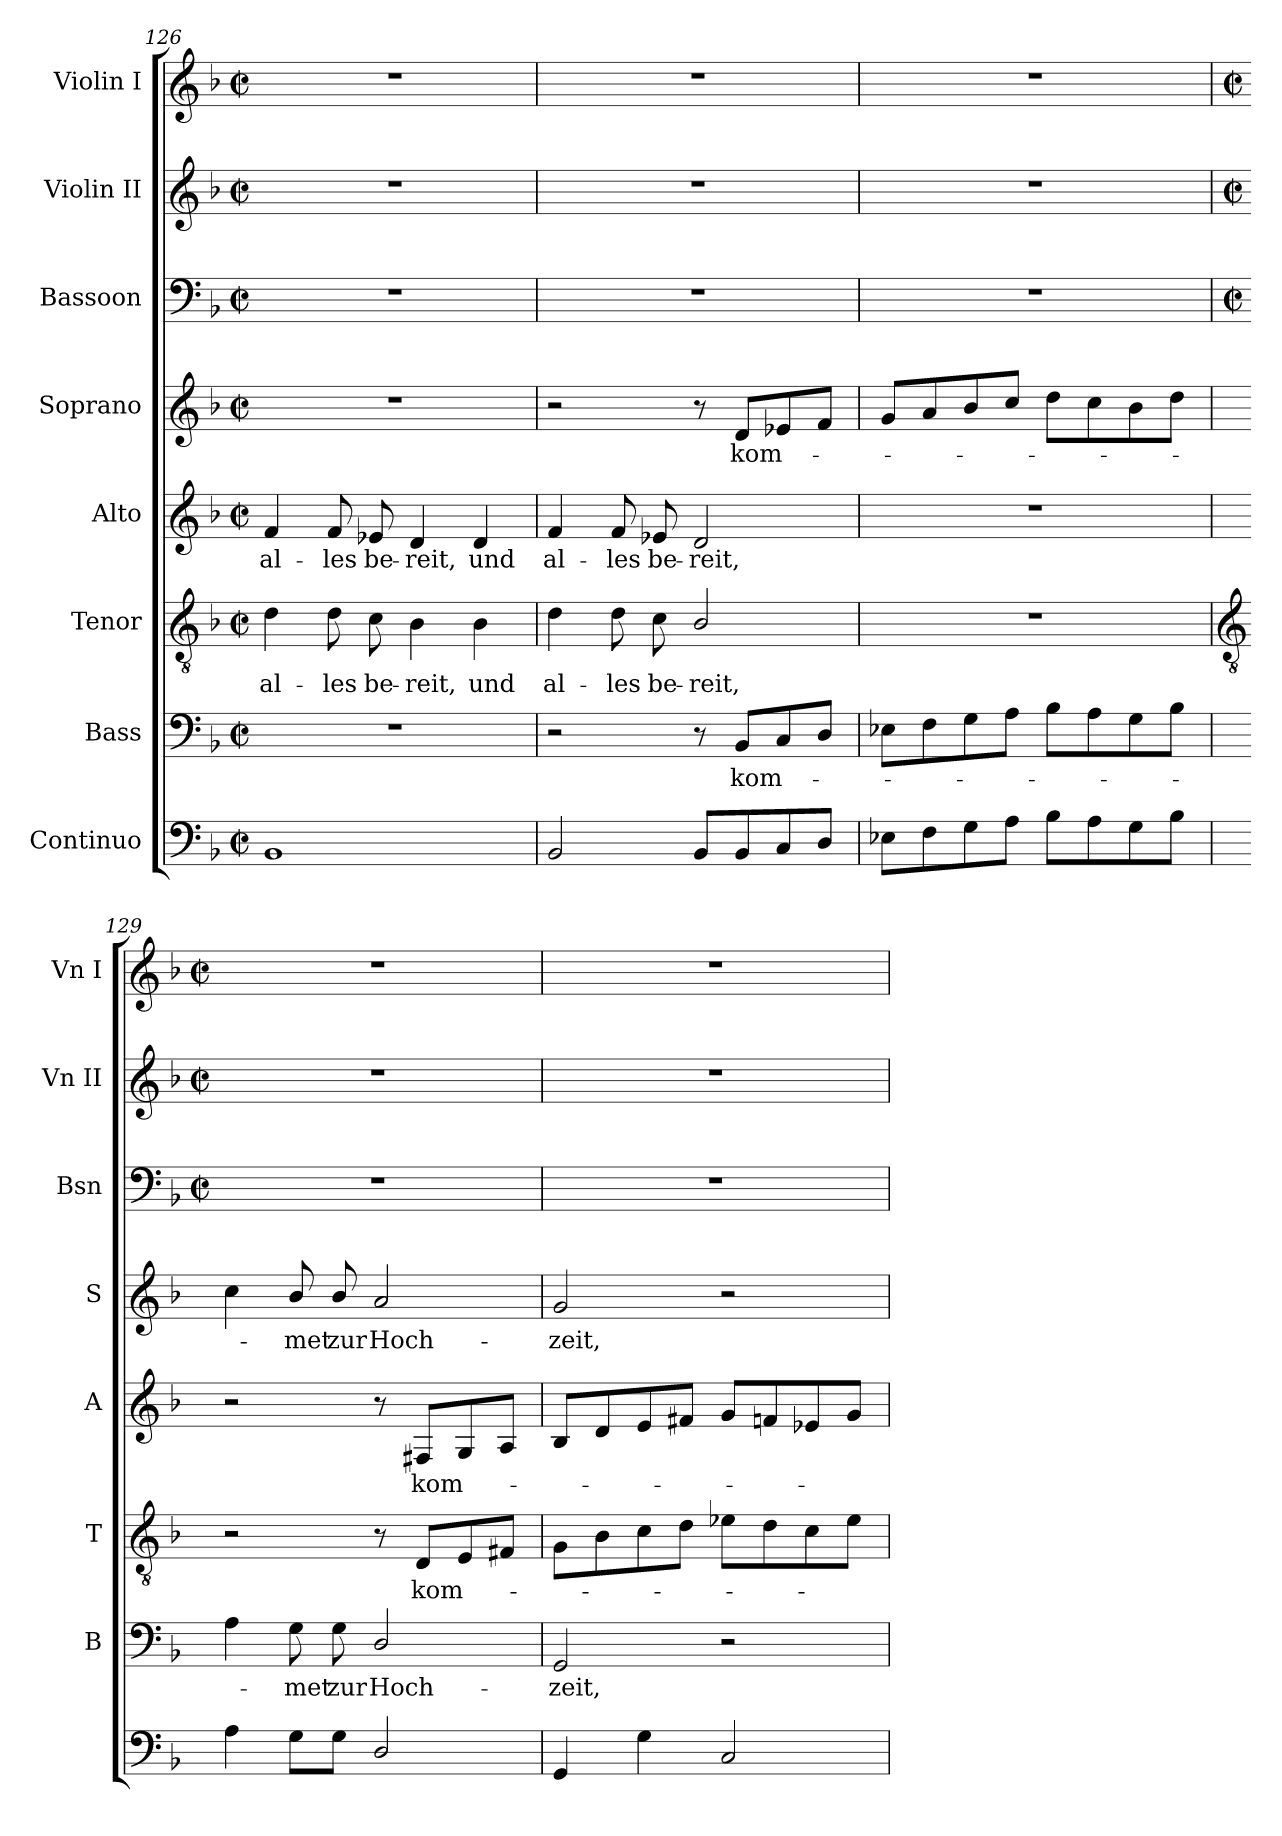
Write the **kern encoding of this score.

**kern	**kern	**text	**kern	**text	**kern	**text	**kern	**text	**kern	**kern	**kern
*part8	*part7	*part7	*part6	*part6	*part5	*part5	*part4	*part4	*part3	*part2	*part1
*staff8	*staff7	*staff7	*staff6	*staff6	*staff5	*staff5	*staff4	*staff4	*staff3	*staff2	*staff1
*I"Continuo	*I"Bass	*	*I"Tenor	*	*I"Alto	*	*I"Soprano	*	*I"Bassoon	*I"Violin II	*I"Violin I
*	*I'B	*	*I'T	*	*I'A	*	*I'S	*	*I'Bsn	*I'Vn II	*I'Vn I
*clefF4	*clefF4	*	*clefGv2	*	*clefG2	*	*clefG2	*	*clefF4	*clefG2	*clefG2
*k[b-]	*k[b-]	*	*k[b-]	*	*k[b-]	*	*k[b-]	*	*k[b-]	*k[b-]	*k[b-]
*F:	*F:	*	*F:	*	*F:	*	*F:	*	*F:	*F:	*F:
*M2/2	*M2/2	*	*M2/2	*	*M2/2	*	*M2/2	*	*M2/2	*M2/2	*M2/2
*met(c|)	*met(c|)	*	*met(c|)	*	*met(c|)	*	*met(c|)	*	*met(c|)	*met(c|)	*met(c|)
=126	=126	=126	=126	=126	=126	=126	=126	=126	=126	=126	=126
!	!	!	!	!LO:LY:b	!	!LO:LY:b	!	!	!	!	!
1BB-	1r	.	4d	al-	4f	al-	1r	.	1r	1r	1r
!	!	!	!	!LO:LY:b	!	!LO:LY:b	!	!	!	!	!
.	.	.	8d	-les	8f	-les	.	.	.	.	.
!	!	!	!	!LO:LY:b	!	!LO:LY:b	!	!	!	!	!
.	.	.	8c	be-	8e-X	be-	.	.	.	.	.
!	!	!	!	!LO:LY:b	!	!LO:LY:b	!	!	!	!	!
.	.	.	4B-	-reit,	4d	-reit,	.	.	.	.	.
!	!	!	!	!LO:LY:b	!	!LO:LY:b	!	!	!	!	!
.	.	.	4B-	und	4d	und	.	.	.	.	.
=127	=127	=127	=127	=127	=127	=127	=127	=127	=127	=127	=127
!	!	!	!	!LO:LY:b	!	!LO:LY:b	!	!	!	!	!
2BB-	2r	.	4d	al-	4f	al-	2r	.	1r	1r	1r
!	!	!	!	!LO:LY:b	!	!LO:LY:b	!	!	!	!	!
.	.	.	8d	-les	8f	-les	.	.	.	.	.
!	!	!	!	!LO:LY:b	!	!LO:LY:b	!	!	!	!	!
.	.	.	8c	be-	8e-X	be-	.	.	.	.	.
!	!	!	!	!LO:LY:b	!	!LO:LY:b	!	!	!	!	!
8BB-L	8r	.	2B-/	-reit,	2d	-reit,	8r	.	.	.	.
!	!	!LO:LY:b	!	!	!	!	!	!LO:LY:b	!	!	!
8BB-	8BB-L	kom-	.	.	.	.	8dL	kom-	.	.	.
8C	8C	.	.	.	.	.	8e-X	.	.	.	.
8DJ	8DJ	.	.	.	.	.	8fJ	.	.	.	.
=128	=128	=128	=128	=128	=128	=128	=128	=128	=128	=128	=128
8E-XL	8E-XL	.	1r	.	1r	.	8gL	.	1r	1r	1r
8F	8F	.	.	.	.	.	8a	.	.	.	.
8G	8G	.	.	.	.	.	8b-	.	.	.	.
8AJ	8AJ	.	.	.	.	.	8ccJ	.	.	.	.
8B-L	8B-L	.	.	.	.	.	8ddL	.	.	.	.
8A	8A	.	.	.	.	.	8cc	.	.	.	.
8G	8G	.	.	.	.	.	8b-	.	.	.	.
8B-J	8B-J	.	.	.	.	.	8ddJ	.	.	.	.
!!LO:LB:g=z
=129	=129	=129	=129	=129	=129	=129	=129	=129	=129	=129	=129
*	*	*	*clefGv2	*	*	*	*	*	*	*	*
*	*	*	*	*	*	*	*	*	*M2/2	*M2/2	*M2/2
*	*	*	*	*	*	*	*	*	*met(c|)	*met(c|)	*met(c|)
4A	4A	.	2r	.	2r	.	4cc	.	1r	1r	1r
!	!	!LO:LY:b	!	!	!	!	!	!LO:LY:b	!	!	!
8GL	8G	met	.	.	.	.	8b-/	met	.	.	.
!	!	!LO:LY:b	!	!	!	!	!	!LO:LY:b	!	!	!
8GJ	8G	zur	.	.	.	.	8b-/	zur	.	.	.
!	!	!LO:LY:b	!	!	!	!	!	!LO:LY:b	!	!	!
2D/	2D/	Hoch-	8r	.	8r	.	2a	Hoch-	.	.	.
!	!	!	!	!LO:LY:b	!	!LO:LY:b	!	!	!	!	!
.	.	.	8DL	kom-	8F#XL	kom-	.	.	.	.	.
.	.	.	8E	.	8G	.	.	.	.	.	.
.	.	.	8F#XJ	.	8AJ	.	.	.	.	.	.
=130	=130	=130	=130	=130	=130	=130	=130	=130	=130	=130	=130
!	!	!LO:LY:b	!	!	!	!	!	!LO:LY:b	!	!	!
4GG	2GG	-zeit,	8GL	.	8B-L	.	2g	-zeit,	1r	1r	1r
.	.	.	8B-	.	8d	.	.	.	.	.	.
4G	.	.	8c	.	8e	.	.	.	.	.	.
.	.	.	8dJ	.	8f#XJ	.	.	.	.	.	.
2C	2r	.	8e-XL	.	8gL	.	2r	.	.	.	.
.	.	.	8d	.	8fn	.	.	.	.	.	.
.	.	.	8c	.	8e-X	.	.	.	.	.	.
.	.	.	8e-J	.	8gJ	.	.	.	.	.	.
=	=	=	=	=	=	=	=	=	=	=	=
*-	*-	*-	*-	*-	*-	*-	*-	*-	*-	*-	*-
